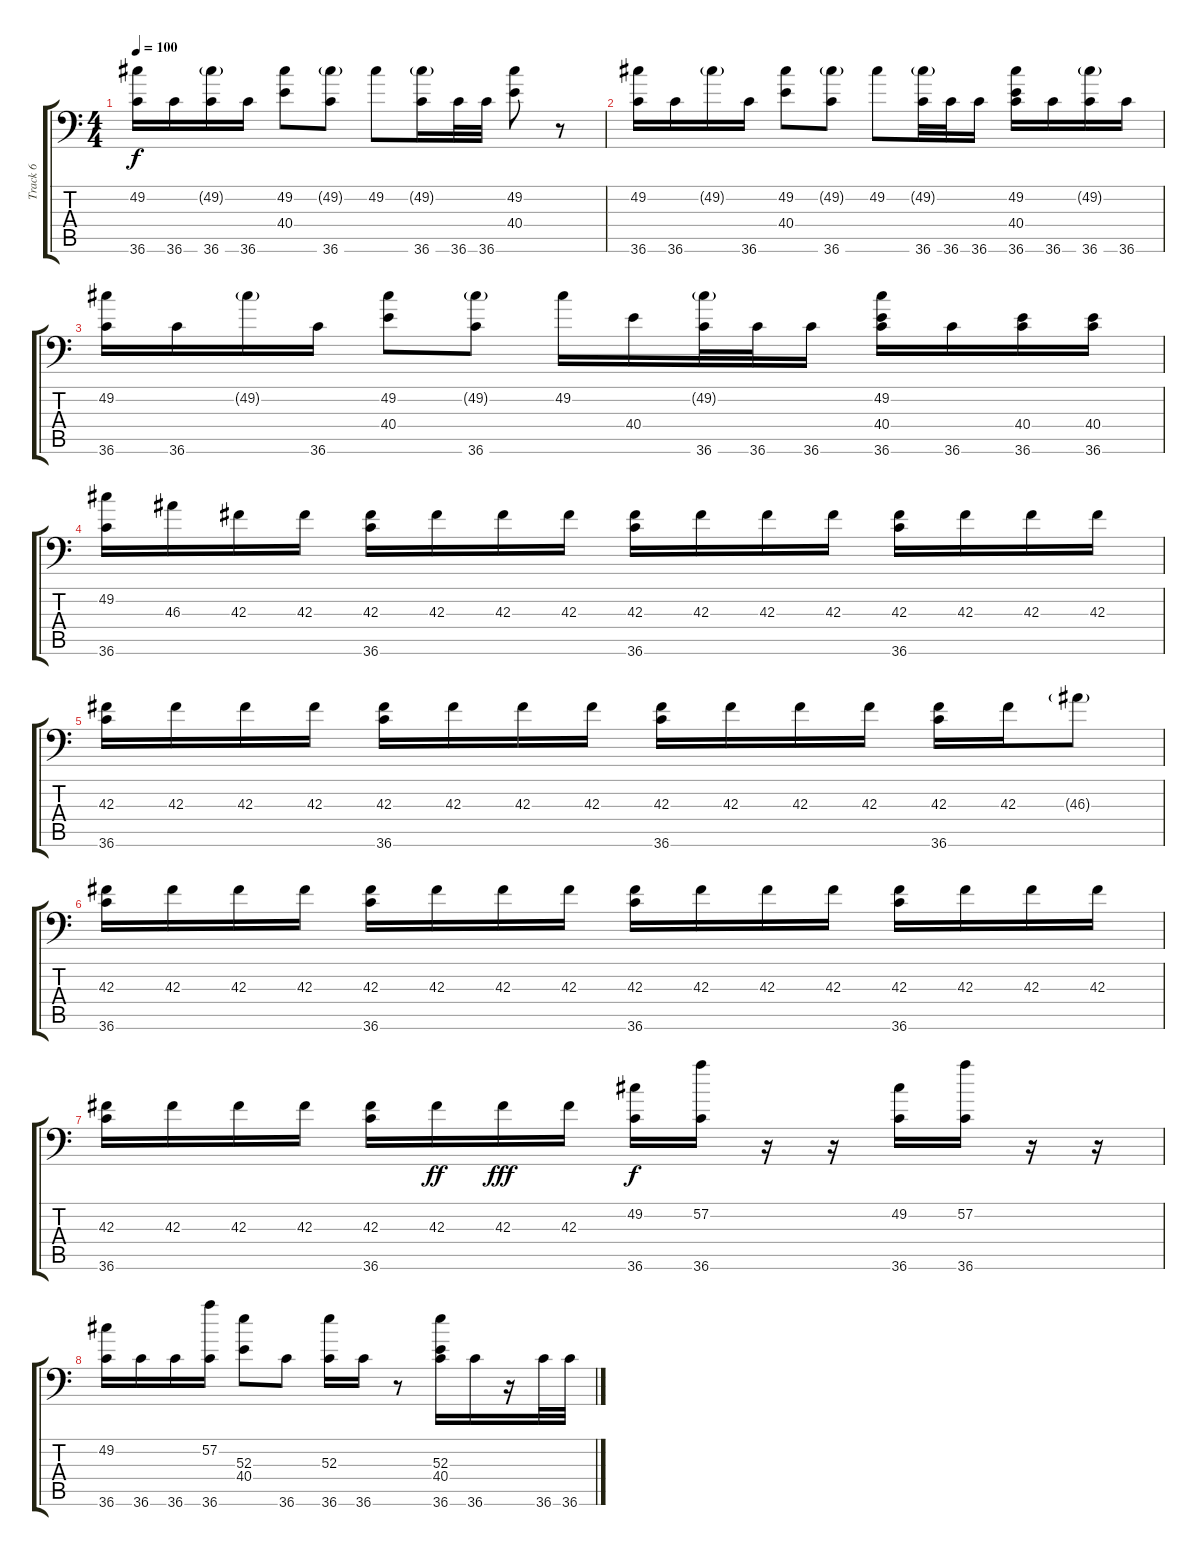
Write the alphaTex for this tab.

\track ("Track 6" "Track 6") {instrument acousticgrandpiano}
\staff {score tabs}
\tuning (C-1 C-1 C-1 C-1 C-1 C-1) {hide}
\ts (4 4)
\tempo 100
\clef f4
\ks c
(49.2 36.6).16{dy f} 36.6.16 (49.2{g} 36.6).16 36.6.16 (49.2 40.4).8 (49.2{g} 36.6).8 49.2.8 (49.2{g} 36.6).16 36.6.32 36.6.32 (49.2 40.4).8 r.8 |
(49.2 36.6).16 36.6.16 49.2{g}.16 36.6.16 (49.2 40.4).8 (49.2{g} 36.6).8 49.2.8 (49.2{g} 36.6).32 36.6.32 36.6.16 (49.2 40.4 36.6).16 36.6.16 (49.2{g} 36.6).16 36.6.16 |
(49.2 36.6).16 36.6.16 49.2{g}.16 36.6.16 (49.2 40.4).8 (49.2{g} 36.6).8 49.2.16 40.4.16 (49.2{g} 36.6).32 36.6.32 36.6.16 (49.2 40.4 36.6).16 36.6.16 (40.4 36.6).16 (40.4 36.6).16 |
(49.2 36.6).16 46.3.16 42.3.16 42.3.16 (42.3 36.6).16 42.3.16 42.3.16 42.3.16 (42.3 36.6).16 42.3.16 42.3.16 42.3.16 (42.3 36.6).16 42.3.16 42.3.16 42.3.16 |
(42.3 36.6).16 42.3.16 42.3.16 42.3.16 (42.3 36.6).16 42.3.16 42.3.16 42.3.16 (42.3 36.6).16 42.3.16 42.3.16 42.3.16 (42.3 36.6).16 42.3.16 46.3{g}.8 |
(42.3 36.6).16 42.3.16 42.3.16 42.3.16 (42.3 36.6).16 42.3.16 42.3.16 42.3.16 (42.3 36.6).16 42.3.16 42.3.16 42.3.16 (42.3 36.6).16 42.3.16 42.3.16 42.3.16 |
(42.3 36.6).16 42.3.16 42.3.16 42.3.16 (42.3 36.6).16 42.3.16{dy ff} 42.3.16{dy fff} 42.3.16 (49.2 36.6).16{dy f} (57.2 36.6).16 r.16 r.16 (49.2 36.6).16 (57.2 36.6).16 r.16 r.16 |
(49.2 36.6).16 36.6.16 36.6.16 (57.2 36.6).16 (52.3 40.4).8 36.6.8 (52.3 36.6).16 36.6.16 r.8 (52.3 40.4 36.6).16 36.6.16 r.16 36.6.32 36.6.32
